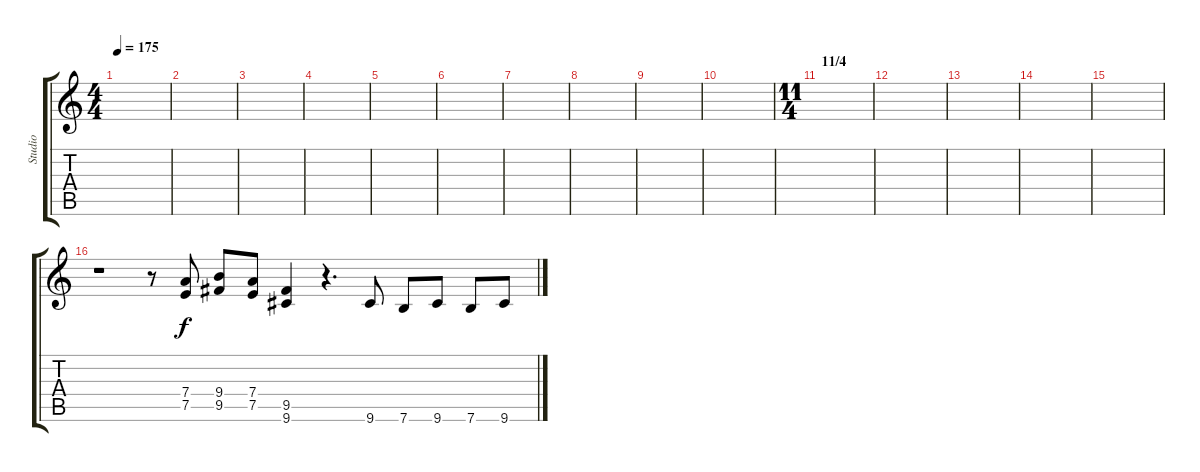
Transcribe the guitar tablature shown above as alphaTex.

\track ("Studio" "Studio") {instrument distortionguitar}
\staff {score tabs}
\tuning (E4 B3 G3 D3 A2 E2) {hide}
\ts (4 4)
\tempo 175
\clef g2
\ks c
|
|
|
|
|
|
|
|
|
|
\ts (11 4)
\section ("" "11/4")
|
|
|
|
|
r.1 r.8 (7.4 7.5).8 (9.4 9.5).8 (7.4 7.5).8 (9.5 9.6).4 r.4{d} 9.6.8 7.6.8 9.6.8 7.6.8 9.6.8
